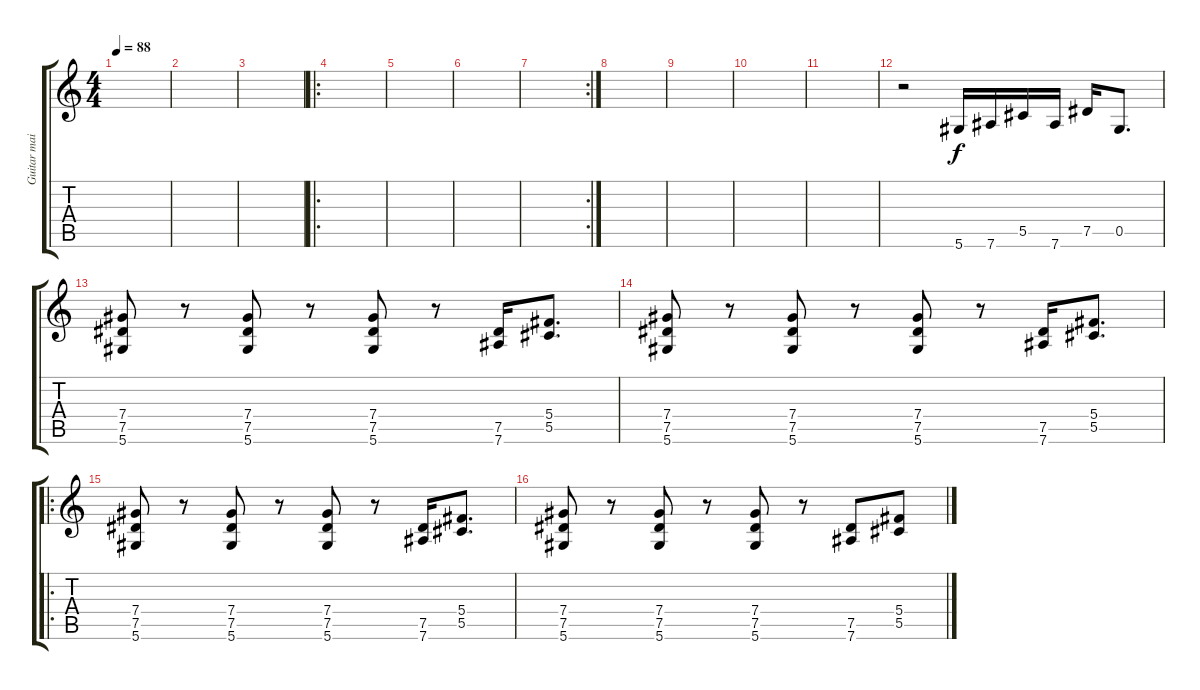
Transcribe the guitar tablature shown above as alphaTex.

\track ("Guitar main rythm (by Rim)" "Guitar mai") {instrument overdrivenguitar}
\staff {score tabs}
\tuning (Eb4 Bb3 Gb3 Db3 Ab2 Eb2) {hide}
\ts (4 4)
\tempo 88
\clef g2
\ks c
|
|
|
\ro
|
|
|
\rc 2
|
|
|
|
|
r.2 5.6.16 7.6.16 5.5.16 7.6.16 7.5.16 0.5.8{d} |
(7.4 7.5 5.6).8 r.8 (7.4 7.5 5.6).8 r.8 (7.4 7.5 5.6).8 r.8 (7.5 7.6).16 (5.4 5.5).8{d} |
(7.4 7.5 5.6).8 r.8 (7.4 7.5 5.6).8 r.8 (7.4 7.5 5.6).8 r.8 (7.5 7.6).16 (5.4 5.5).8{d} |
\ro
(7.4 7.5 5.6).8 r.8 (7.4 7.5 5.6).8 r.8 (7.4 7.5 5.6).8 r.8 (7.5 7.6).16 (5.4 5.5).8{d} |
(7.4 7.5 5.6).8 r.8 (7.4 7.5 5.6).8 r.8 (7.4 7.5 5.6).8 r.8 (7.5 7.6).8 (5.4 5.5).8
